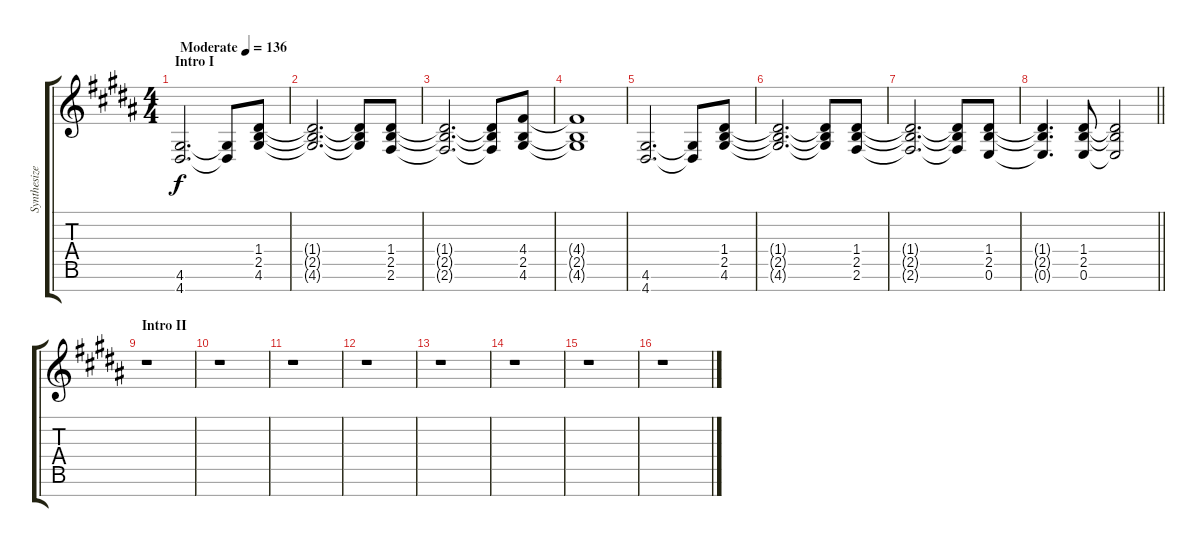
\track ("Synthesizer I" "Synthesize") {instrument electricpiano1}
\staff {score tabs}
\tuning (E5 B4 G4 D4 A3 E3 B2) {hide}
\ts (4 4)
\section ("" "Intro I")
\tempo (136 "Moderate")
\clef g2
\ks b
(4.6 4.7).2{d dy f instrument electricpiano1} (4.6{t} 4.7{t}).8 (1.4 2.5 4.6).8 |
(1.4{t} 2.5{t} 4.6{t}).2{d} (1.4{t} 2.5{t} 4.6{t}).8 (1.4 2.5 2.6).8 |
(1.4{t} 2.5{t} 2.6{t}).2{d} (1.4{t} 2.5{t} 2.6{t}).8 (4.4 2.5 4.6).8 |
(4.4{t} 2.5{t} 4.6{t}).1 |
(4.6 4.7).2{d} (4.6{t} 4.7{t}).8 (1.4 2.5 4.6).8 |
(1.4{t} 2.5{t} 4.6{t}).2{d} (1.4{t} 2.5{t} 4.6{t}).8 (1.4 2.5 2.6).8 |
(1.4{t} 2.5{t} 2.6{t}).2{d} (1.4{t} 2.5{t} 2.6{t}).8 (1.4 2.5 0.6).8 |
\barLineRight lightlight
(1.4{t} 2.5{t} 0.6{t}).4{d} (1.4 2.5 0.6).8 (1.4{t} 2.5{t} 0.6{t}).2 |
\section ("" "Intro II")
r.1 |
r.1 |
r.1 |
r.1 |
r.1 |
r.1 |
r.1 |
r.1
